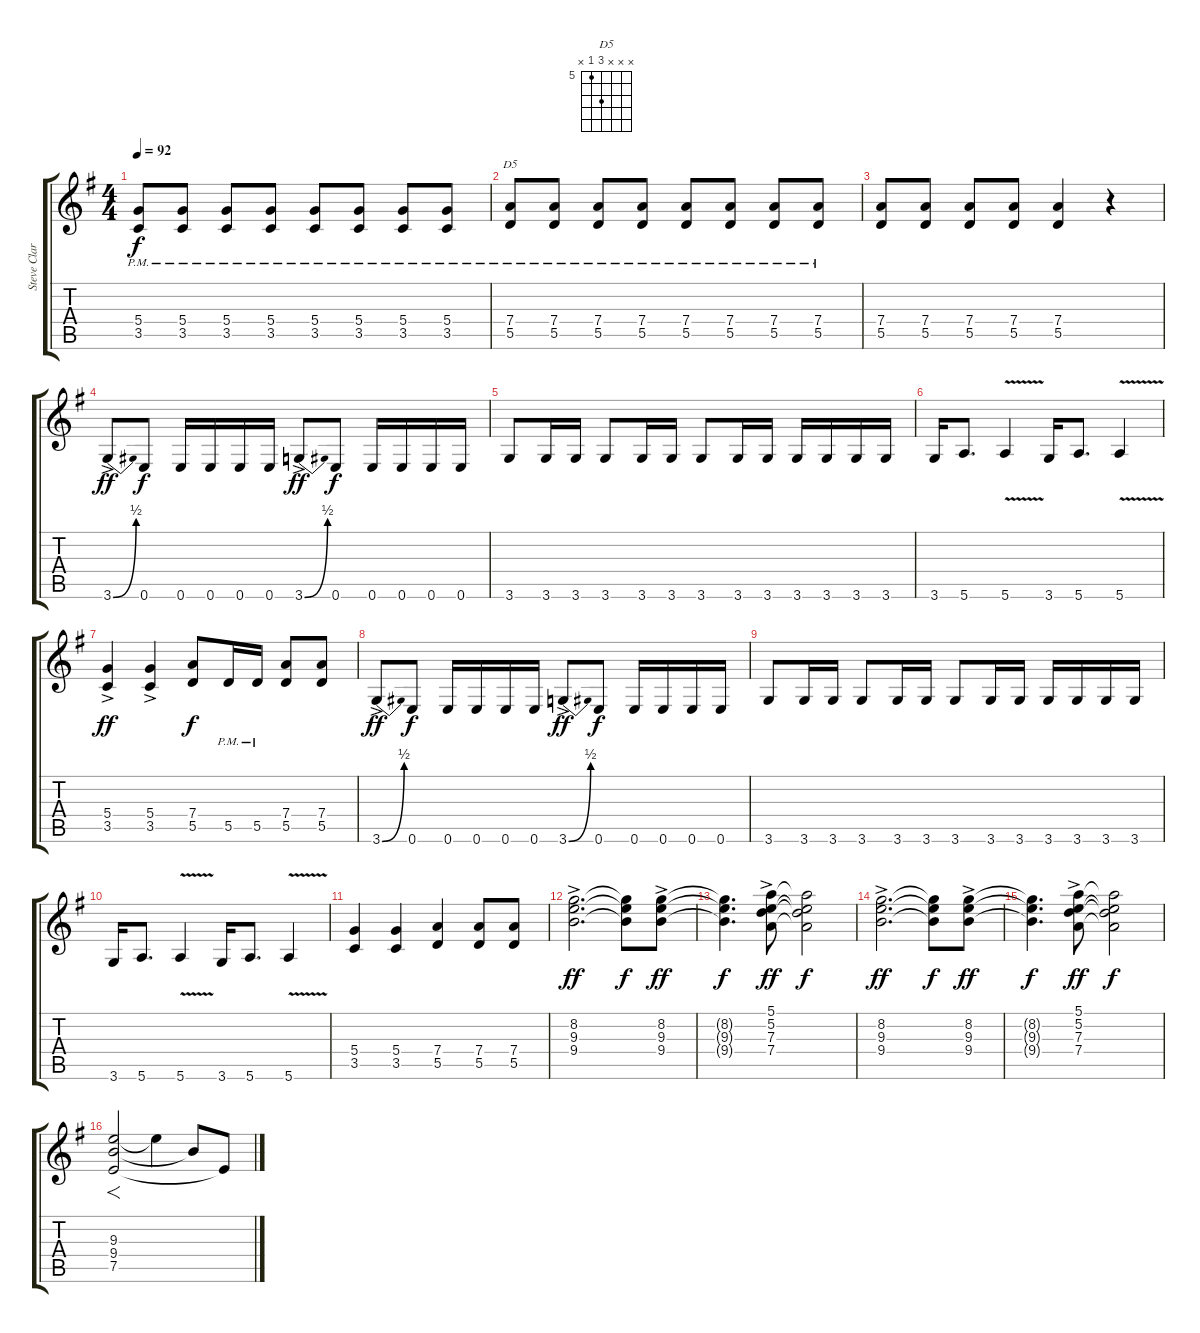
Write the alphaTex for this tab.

\track ("Steve Clark" "Steve Clar") {instrument overdrivenguitar}
\staff {score tabs}
\tuning (E4 B3 G3 D3 A2 E2) {hide}
\chord ("D5" x x x 7 5 x) {firstfret 5}
\ts (4 4)
\tempo 92
\clef g2
\ks eminor
(5.4{pm} 3.5{pm}).8{dy f} (5.4{pm} 3.5{pm}).8 (5.4{pm} 3.5{pm}).8 (5.4{pm} 3.5{pm}).8 (5.4{pm} 3.5{pm}).8 (5.4{pm} 3.5{pm}).8 (5.4{pm} 3.5{pm}).8 (5.4{pm} 3.5{pm}).8 |
(7.4{pm} 5.5{pm}).8{ch "D5"} (7.4{pm} 5.5{pm}).8 (7.4{pm} 5.5{pm}).8 (7.4{pm} 5.5{pm}).8 (7.4{pm} 5.5{pm}).8 (7.4{pm} 5.5{pm}).8 (7.4{pm} 5.5{pm}).8 (7.4{pm} 5.5{pm}).8 |
(7.4 5.5).8 (7.4 5.5).8 (7.4 5.5).8 (7.4 5.5).8 (7.4 5.5).4 r.4 |
3.6{be (bend 0 0 60 2) ac}.8{dy ff} 0.6.8{dy f} 0.6.16 0.6.16 0.6.16 0.6.16 3.6{be (bend 0 0 60 2) ac}.8{dy ff} 0.6.8{dy f} 0.6.16 0.6.16 0.6.16 0.6.16 |
3.6.8 3.6.16 3.6.16 3.6.8 3.6.16 3.6.16 3.6.8 3.6.16 3.6.16 3.6.16 3.6.16 3.6.16 3.6.16 |
3.6.16 5.6.8{d} 5.6{v}.4 3.6.16 5.6.8{d} 5.6{v}.4 |
(5.4{ac} 3.5{ac}).4{dy ff} (5.4{ac} 3.5{ac}).4 (7.4 5.5).8{dy f} 5.5{pm}.16 5.5{pm}.16 (7.4 5.5).8 (7.4 5.5).8 |
3.6{be (bend 0 0 60 2) ac}.8{dy ff} 0.6.8{dy f} 0.6.16 0.6.16 0.6.16 0.6.16 3.6{be (bend 0 0 60 2) ac}.8{dy ff} 0.6.8{dy f} 0.6.16 0.6.16 0.6.16 0.6.16 |
3.6.8 3.6.16 3.6.16 3.6.8 3.6.16 3.6.16 3.6.8 3.6.16 3.6.16 3.6.16 3.6.16 3.6.16 3.6.16 |
3.6.16 5.6.8{d} 5.6{v}.4 3.6.16 5.6.8{d} 5.6{v}.4 |
(5.4 3.5).4 (5.4 3.5).4 (7.4 5.5).4 (7.4 5.5).8 (7.4 5.5).8 |
(8.2{ac} 9.3{ac} 9.4{ac}).2{d dy ff instrument electricguitarclean} (8.2{t} 9.3{t} 9.4{t}).8{dy f} (8.2{ac} 9.3{ac} 9.4{ac}).8{dy ff} |
(8.2{t} 9.3{t} 9.4{t}).4{d dy f} (5.1{ac} 5.2{ac} 7.3{ac} 7.4{ac}).8{dy ff} (5.1{t} 5.2{t} 7.3{t} 7.4{t}).2{dy f} |
(8.2{ac} 9.3{ac} 9.4{ac}).2{d dy ff} (8.2{t} 9.3{t} 9.4{t}).8{dy f} (8.2{ac} 9.3{ac} 9.4{ac}).8{dy ff} |
(8.2{t} 9.3{t} 9.4{t}).4{d dy f} (5.1{ac} 5.2{ac} 7.3{ac} 7.4{ac}).8{dy ff} (5.1{t} 5.2{t} 7.3{t} 7.4{t}).2{dy f} |
(9.3 9.4 7.5).2{f} 9.3{t}.4 9.4{t}.8 7.5{t}.8
